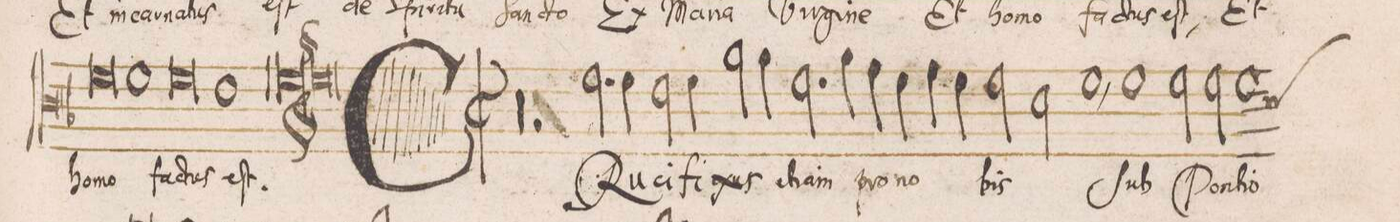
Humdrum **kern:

**kern	**text
*I"DISCANTVS	*
*clefC3	*
*k[b-]	*
*met(C|)	*
*M3/1	*
0f	ho-
1f	-mo
=83-	=83-
0f	fa-
1e	-ctus
=84-	=84-
0.f;	eſt.
=85||-	=85||-
*M2/1	*
*met(C|)	*
00r	.
=86-	=86-
=87-	=87-
2r	.
2.f\	CRu-
4f\	-ci-
2e\	-fi-
=88-	=88-
4f\	-xus
2a\	e-
4a\	-ti-
2.f\	-am
4a\	pro
=89-	=89-
4g\	no-
4f\	.
4g\	.
4f\	.
2f\	.
2d\	.
=90-	=90-
1f,	bis
1f	Sub
=91-	=91-
2f\	Pon-
2f\	-ti-
*custos:d	*
1f	-o
=92-	=92-
*-	*-
